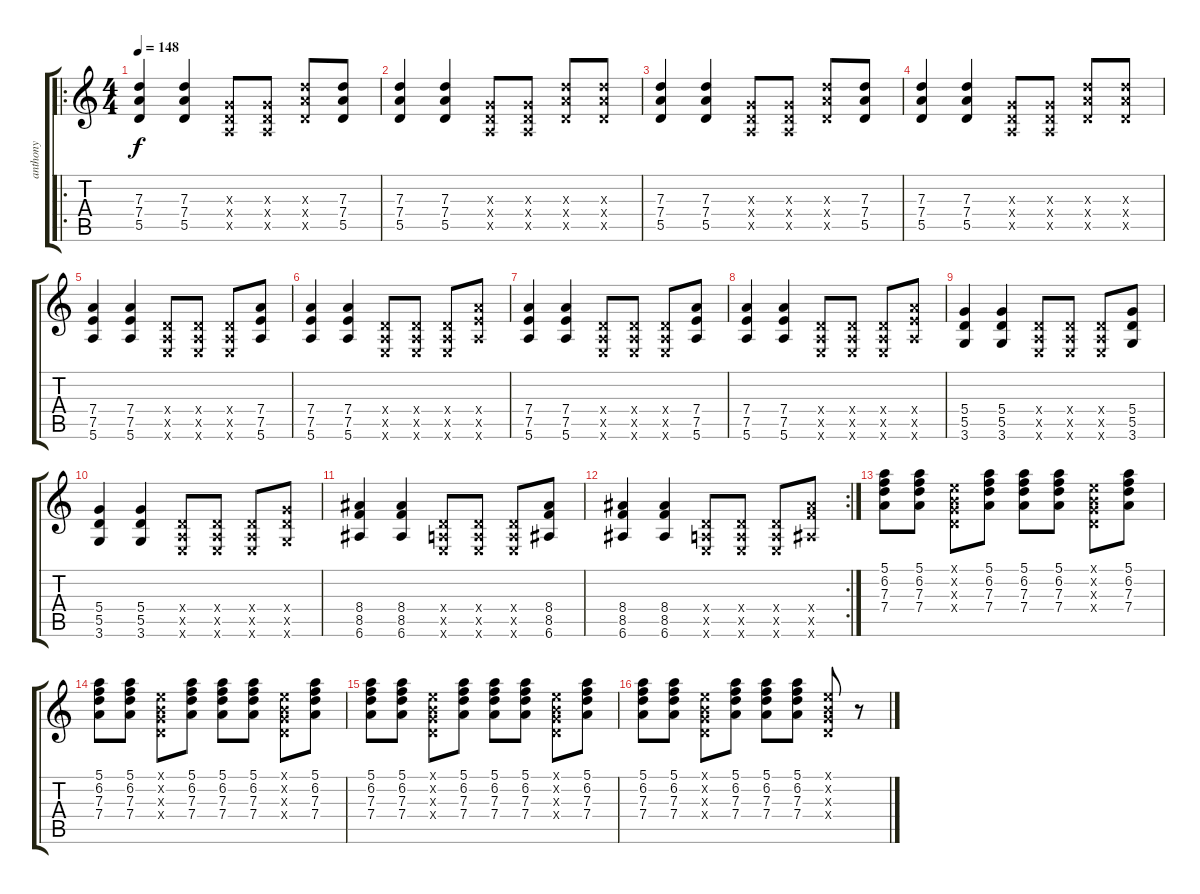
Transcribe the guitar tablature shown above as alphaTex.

\track ("anthony" "anthony") {instrument acousticguitarsteel}
\staff {score tabs}
\tuning (E4 B3 G3 D3 A2 E2) {hide}
\ro
\ts (4 4)
\tempo 148
\clef g2
\ks c
(7.3 7.4 5.5).4{dy f volume 13 instrument overdrivenguitar} (7.3 7.4 5.5).4 (0.3{x} 0.4{x} 0.5{x}).8 (0.3{x} 0.4{x} 0.5{x}).8 (7.3{x} 7.4{x} 5.5{x}).8 (7.3 7.4 5.5).8 |
(7.3 7.4 5.5).4 (7.3 7.4 5.5).4 (0.3{x} 0.4{x} 0.5{x}).8 (0.3{x} 0.4{x} 0.5{x}).8 (7.3{x} 7.4{x} 5.5{x}).8 (7.3{x} 7.4{x} 5.5{x}).8 |
(7.3 7.4 5.5).4{instrument overdrivenguitar} (7.3 7.4 5.5).4 (0.3{x} 0.4{x} 0.5{x}).8 (0.3{x} 0.4{x} 0.5{x}).8 (7.3{x} 7.4{x} 5.5{x}).8 (7.3 7.4 5.5).8 |
(7.3 7.4 5.5).4 (7.3 7.4 5.5).4 (0.3{x} 0.4{x} 0.5{x}).8 (0.3{x} 0.4{x} 0.5{x}).8 (7.3{x} 7.4{x} 5.5{x}).8 (7.3{x} 7.4{x} 5.5{x}).8 |
(7.4 7.5 5.6).4 (7.4 7.5 5.6).4 (0.4{x} 0.5{x} 0.6{x}).8 (0.4{x} 0.5{x} 0.6{x}).8 (0.4{x} 0.5{x} 0.6{x}).8 (7.4 7.5 5.6).8 |
(7.4 7.5 5.6).4 (7.4 7.5 5.6).4 (0.4{x} 0.5{x} 0.6{x}).8 (0.4{x} 0.5{x} 0.6{x}).8 (0.4{x} 0.5{x} 0.6{x}).8 (7.4{x} 7.5{x} 5.6{x}).8 |
(7.4 7.5 5.6).4 (7.4 7.5 5.6).4 (0.4{x} 0.5{x} 0.6{x}).8 (0.4{x} 0.5{x} 0.6{x}).8 (0.4{x} 0.5{x} 0.6{x}).8 (7.4 7.5 5.6).8 |
(7.4 7.5 5.6).4 (7.4 7.5 5.6).4 (0.4{x} 0.5{x} 0.6{x}).8 (0.4{x} 0.5{x} 0.6{x}).8 (0.4{x} 0.5{x} 0.6{x}).8 (7.4{x} 7.5{x} 5.6{x}).8 |
(5.4 5.5 3.6).4 (5.4 5.5 3.6).4 (0.4{x} 0.5{x} 0.6{x}).8 (0.4{x} 0.5{x} 0.6{x}).8 (0.4{x} 0.5{x} 0.6{x}).8 (5.4 5.5 3.6).8 |
(5.4 5.5 3.6).4 (5.4 5.5 3.6).4 (0.4{x} 0.5{x} 0.6{x}).8 (0.4{x} 0.5{x} 0.6{x}).8 (0.4{x} 0.5{x} 0.6{x}).8 (5.4{x} 5.5{x} 3.6{x}).8 |
(8.4 8.5 6.6).4 (8.4 8.5 6.6).4 (0.4{x} 0.5{x} 0.6{x}).8 (0.4{x} 0.5{x} 0.6{x}).8 (0.4{x} 0.5{x} 0.6{x}).8 (8.4 8.5 6.6).8 |
\rc 2
(8.4 8.5 6.6).4 (8.4 8.5 6.6).4 (0.4{x} 0.5{x} 0.6{x}).8 (0.4{x} 0.5{x} 0.6{x}).8 (0.4{x} 0.5{x} 0.6{x}).8 (8.4{x} 8.5{x} 6.6{x}).8 |
(5.1 6.2 7.3 7.4).8 (5.1 6.2 7.3 7.4).8 (0.1{x} 0.2{x} 0.3{x} 0.4{x}).8 (5.1 6.2 7.3 7.4).8 (5.1 6.2 7.3 7.4).8 (5.1 6.2 7.3 7.4).8 (0.1{x} 0.2{x} 0.3{x} 0.4{x}).8 (5.1 6.2 7.3 7.4).8 |
(5.1 6.2 7.3 7.4).8 (5.1 6.2 7.3 7.4).8 (0.1{x} 0.2{x} 0.3{x} 0.4{x}).8 (5.1 6.2 7.3 7.4).8 (5.1 6.2 7.3 7.4).8 (5.1 6.2 7.3 7.4).8 (0.1{x} 0.2{x} 0.3{x} 0.4{x}).8 (5.1 6.2 7.3 7.4).8 |
(5.1 6.2 7.3 7.4).8 (5.1 6.2 7.3 7.4).8 (0.1{x} 0.2{x} 0.3{x} 0.4{x}).8 (5.1 6.2 7.3 7.4).8 (5.1 6.2 7.3 7.4).8 (5.1 6.2 7.3 7.4).8 (0.1{x} 0.2{x} 0.3{x} 0.4{x}).8 (5.1 6.2 7.3 7.4).8 |
(5.1 6.2 7.3 7.4).8 (5.1 6.2 7.3 7.4).8 (0.1{x} 0.2{x} 0.3{x} 0.4{x}).8 (5.1 6.2 7.3 7.4).8 (5.1 6.2 7.3 7.4).8 (5.1 6.2 7.3 7.4).8 (0.1{x} 0.2{x} 0.3{x} 0.4{x}).8 r.8
